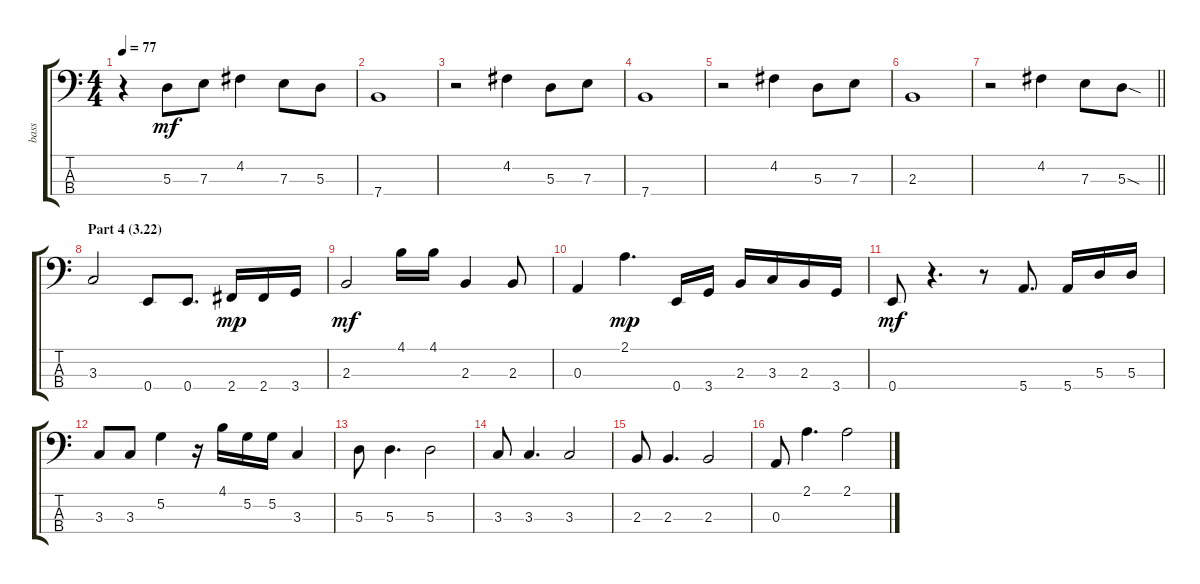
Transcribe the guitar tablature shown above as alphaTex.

\track ("bass" "bass") {instrument electricbassfinger}
\staff {score tabs}
\tuning (G2 D2 A1 E1) {hide}
\ts (4 4)
\tempo 77
\clef f4
\ks c
r.4{dy mf} 5.3.8 7.3.8 4.2.4 7.3.8 5.3.8 |
7.4.1 |
r.2 4.2.4 5.3.8 7.3.8 |
7.4.1 |
r.2 4.2.4 5.3.8 7.3.8 |
2.3.1 |
\barLineRight lightlight
r.2 4.2.4 7.3.8 5.3{sod}.8 |
\section ("" "Part 4 (3.22)")
3.3.2 0.4.8 0.4.8{d} 2.4.16{dy mp} 2.4.16 3.4.16 |
2.3.2{dy mf} 4.1.16 4.1.16 2.3.4 2.3.8 |
0.3.4 2.1.4{d dy mp} 0.4.16 3.4.16 2.3.16 3.3.16 2.3.16 3.4.16 |
0.4.8{dy mf} r.4{d} r.8 5.4.8{d} 5.4.16 5.3.16 5.3.16 |
3.3.8 3.3.8 5.2.4 r.16 4.1.16 5.2.16 5.2.16 3.3.4 |
5.3.8 5.3.4{d} 5.3.2 |
3.3.8 3.3.4{d} 3.3.2 |
2.3.8 2.3.4{d} 2.3.2 |
0.3.8 2.1.4{d} 2.1.2
